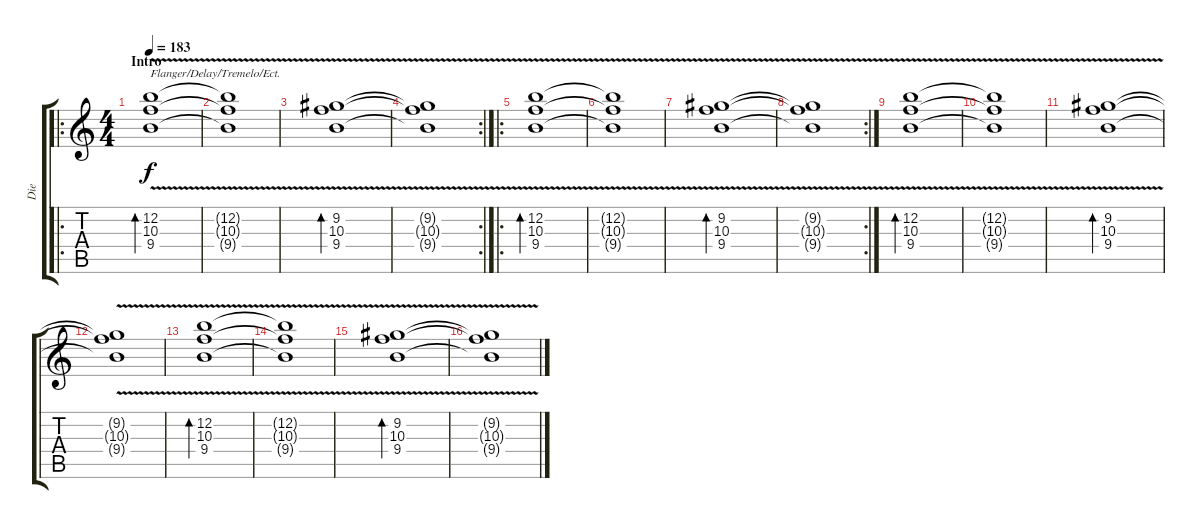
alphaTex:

\track ("Die" "Die") {instrument distortionguitar}
\staff {score tabs}
\tuning (E4 B3 G3 D3 A2 D2) {hide}
\ro
\ts (4 4)
\section ("" "Intro")
\tempo 183
\clef g2
\ks c
(12.2 10.3 9.4{v}).1{bd 480 txt "Flanger/Delay/Tremelo/Ect." dy f instrument sitar} |
(12.2{t} 10.3{t} 9.4{t}).1 |
(9.2 10.3 9.4{v}).1{bd 480} |
\rc 2
(9.2{t} 10.3{t} 9.4{t}).1 |
\ro
(12.2 10.3 9.4{v}).1{bd 480} |
(12.2{t} 10.3{t} 9.4{t}).1 |
(9.2 10.3 9.4{v}).1{bd 480} |
\rc 2
(9.2{t} 10.3{t} 9.4{t}).1 |
(12.2 10.3 9.4{v}).1{bd 480} |
(12.2{t} 10.3{t} 9.4{t}).1 |
(9.2 10.3 9.4{v}).1{bd 480} |
(9.2{t} 10.3{t} 9.4{t}).1 |
(12.2 10.3 9.4{v}).1{bd 480} |
(12.2{t} 10.3{t} 9.4{t}).1 |
(9.2 10.3 9.4{v}).1{bd 480} |
(9.2{t} 10.3{t} 9.4{t}).1
